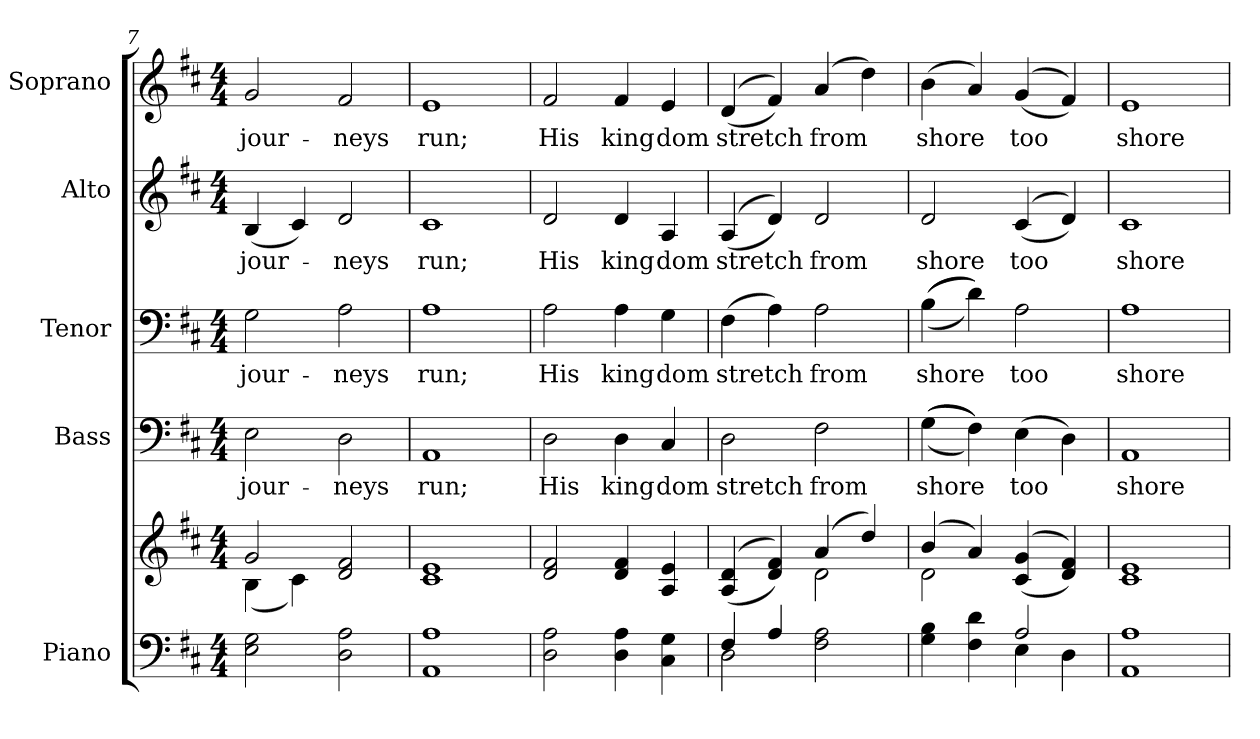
**kern	**kern	**kern	**text	**kern	**text	**kern	**text	**kern	**text
*part5	*part5	*part4	*part4	*part3	*part3	*part2	*part2	*part1	*part1
*staff6	*staff5	*staff4	*staff4	*staff3	*staff3	*staff2	*staff2	*staff1	*staff1
*I"Piano	*	*I"Bass	*	*I"Tenor	*	*I"Alto	*	*I"Soprano	*
*I'Pno.	*	*I'B.	*	*I'T.	*	*I'A.	*	*I'S.	*
*clefF4	*clefG2	*clefF4	*	*clefF4	*	*clefG2	*	*clefG2	*
*k[f#c#]	*k[f#c#]	*k[f#c#]	*	*k[f#c#]	*	*k[f#c#]	*	*k[f#c#]	*
*D:	*D:	*D:	*	*D:	*	*D:	*	*D:	*
*M4/4	*M4/4	*M4/4	*	*M4/4	*	*M4/4	*	*M4/4	*
=7	=7	=7	=7	=7	=7	=7	=7	=7	=7
*	*^	*	*	*	*	*	*	*	*
!	!	!	!	!LO:LY:b:color=#000000	!	!	!	!	!	!
!	!	!	!	!	!	!LO:LY:b:color=#000000	!	!	!	!
!	!	!	!	!	!	!	!	!LO:LY:b:color=#000000	!	!
!	!	!	!	!	!	!	!	!	!	!LO:LY:b:color=#000000
2Ei\ 2Gi	2gi/	(4Bi\	2Ei\	jour-	2Gi\	jour-	(4Bi/	jour-	2gi/	jour-
.	.	4c#i\)	.	.	.	.	4c#i/)	.	.	.
!	!	!	!	!LO:LY:b:color=#000000	!	!	!	!	!	!
!	!	!	!	!	!	!LO:LY:b:color=#000000	!	!	!	!
!	!	!	!	!	!	!	!	!LO:LY:b:color=#000000	!	!
!	!	!	!	!	!	!	!	!	!	!LO:LY:b:color=#000000
2Di\ 2Ai	2di/ 2f#i	2ryy	2Di\	-neys	2Ai\	-neys	2di/	-neys	2f#i/	-neys
*	*v	*v	*	*	*	*	*	*	*	*
=8	=8	=8	=8	=8	=8	=8	=8	=8	=8
*	*^	*	*	*	*	*	*	*	*
!	!	!	!	!LO:LY:b:color=#000000	!	!	!	!	!	!
*	*v	*v	*	*	*	*	*	*	*	*
*	*^	*	*	*	*	*	*	*	*
!	!	!	!	!	!	!LO:LY:b:color=#000000	!	!	!	!
*	*v	*v	*	*	*	*	*	*	*	*
*	*^	*	*	*	*	*	*	*	*
!	!	!	!	!	!	!	!	!LO:LY:b:color=#000000	!	!
*	*v	*v	*	*	*	*	*	*	*	*
*	*^	*	*	*	*	*	*	*	*
!	!	!	!	!	!	!	!	!	!	!LO:LY:b:color=#000000
*	*v	*v	*	*	*	*	*	*	*	*
1AAi 1Ai	1c#i 1ei	1AAi	run;	1Ai	run;	1c#i	run;	1ei	run;
!!LO:PB:g=z
=9	=9	=9	=9	=9	=9	=9	=9	=9	=9
!	!	!	!LO:LY:b:color=#000000	!	!	!	!	!	!
!	!	!	!	!	!LO:LY:b:color=#000000	!	!	!	!
!	!	!	!	!	!	!	!LO:LY:b:color=#000000	!	!
!	!	!	!	!	!	!	!	!	!LO:LY:b:color=#000000
2Di\ 2Ai	2di/ 2f#i	2Di\	His	2Ai\	His	2di/	His	2f#i/	His
!	!	!	!LO:LY:b:color=#000000	!	!	!	!	!	!
!	!	!	!	!	!LO:LY:b:color=#000000	!	!	!	!
!	!	!	!	!	!	!	!LO:LY:b:color=#000000	!	!
!	!	!	!	!	!	!	!	!	!LO:LY:b:color=#000000
4Di\ 4Ai	4di/ 4f#i	4Di\	king	4Ai\	king	4di/	king	4f#i/	king
!	!	!	!LO:LY:b:color=#000000	!	!	!	!	!	!
!	!	!	!	!	!LO:LY:b:color=#000000	!	!	!	!
!	!	!	!	!	!	!	!LO:LY:b:color=#000000	!	!
!	!	!	!	!	!	!	!	!	!LO:LY:b:color=#000000
4C#i\ 4Gi	4Ai/ 4ei	4C#i/	dom	4Gi\	dom	4Ai/	dom	4ei/	dom
=10	=10	=10	=10	=10	=10	=10	=10	=10	=10
*^	*^	*	*	*	*	*	*	*	*
!	!	!	!	!	!LO:LY:b:color=#000000	!	!	!	!	!	!
!	!	!	!	!	!	!	!LO:LY:b:color=#000000	!	!	!	!
!	!	!	!	!	!	!	!	!	!LO:LY:b:color=#000000	!	!
!	!	!	!	!	!	!	!	!	!	!	!LO:LY:b:color=#000000
4F#i/	2Di\	((4Ai/ 4di	2ryy	2Di\	stretch	(4F#i\	stretch	((4Ai/	stretch	((4di/	stretch
4Ai/	.	4di/ 4f#i))	.	.	.	4Ai\)	.	4di/))	.	4f#i/))	.
!	!	!	!	!	!LO:LY:b:color=#000000	!	!	!	!	!	!
!	!	!	!	!	!	!	!LO:LY:b:color=#000000	!	!	!	!
!	!	!	!	!	!	!	!	!	!LO:LY:b:color=#000000	!	!
!	!	!	!	!	!	!	!	!	!	!	!LO:LY:b:color=#000000
2F#i\ 2Ai	2ryy	(4ai/	2di\	2F#i\	from	2Ai\	from	2di/	from	(4ai/	from
.	.	4ddi/)	.	.	.	.	.	.	.	4ddi\)	.
=11	=11	=11	=11	=11	=11	=11	=11	=11	=11	=11	=11
!	!	!	!	!	!LO:LY:b:color=#000000	!	!	!	!	!	!
!	!	!	!	!	!	!	!LO:LY:b:color=#000000	!	!	!	!
!	!	!	!	!	!	!	!	!	!LO:LY:b:color=#000000	!	!
!	!	!	!	!	!	!	!	!	!	!	!LO:LY:b:color=#000000
4Gi\ 4Bi	2ryy	(4bi/	2di\	(((4Gi\	shore	(((4Bi\	shore	2di/	shore	(4bi\	shore
4F#i\ 4di	.	4ai/)	.	4F#i\)))	.	4di\)))	.	.	.	4ai/)	.
!	!	!	!	!	!LO:LY:b:color=#000000	!	!	!	!	!	!
!	!	!	!	!	!	!	!LO:LY:b:color=#000000	!	!	!	!
!	!	!	!	!	!	!	!	!	!LO:LY:b:color=#000000	!	!
!	!	!	!	!	!	!	!	!	!	!	!LO:LY:b:color=#000000
2Ai/	4Ei\	((4c#i/ 4gi	2ryy	(4Ei\	too	2Ai\	too	((4c#i/	too	((4gi/	too
.	4Di\	4di/ 4f#i))	.	4Di\)	.	.	.	4di/))	.	4f#i/))	.
*v	*v	*	*	*	*	*	*	*	*	*	*
*	*v	*v	*	*	*	*	*	*	*	*
=12	=12	=12	=12	=12	=12	=12	=12	=12	=12
*^	*	*	*	*	*	*	*	*	*
!	!	!	!	!LO:LY:b:color=#000000	!	!	!	!	!	!
*v	*v	*	*	*	*	*	*	*	*	*
*^	*	*	*	*	*	*	*	*	*
!	!	!	!	!	!	!LO:LY:b:color=#000000	!	!	!	!
*v	*v	*	*	*	*	*	*	*	*	*
*^	*	*	*	*	*	*	*	*	*
!	!	!	!	!	!	!	!	!LO:LY:b:color=#000000	!	!
*v	*v	*	*	*	*	*	*	*	*	*
*^	*	*	*	*	*	*	*	*	*
!	!	!	!	!	!	!	!	!	!	!LO:LY:b:color=#000000
*v	*v	*	*	*	*	*	*	*	*	*
1AAi 1Ai	1c#i 1ei	1AAi	shore	1Ai	shore	1c#i	shore	1ei	shore
=	=	=	=	=	=	=	=	=	=
*-	*-	*-	*-	*-	*-	*-	*-	*-	*-
